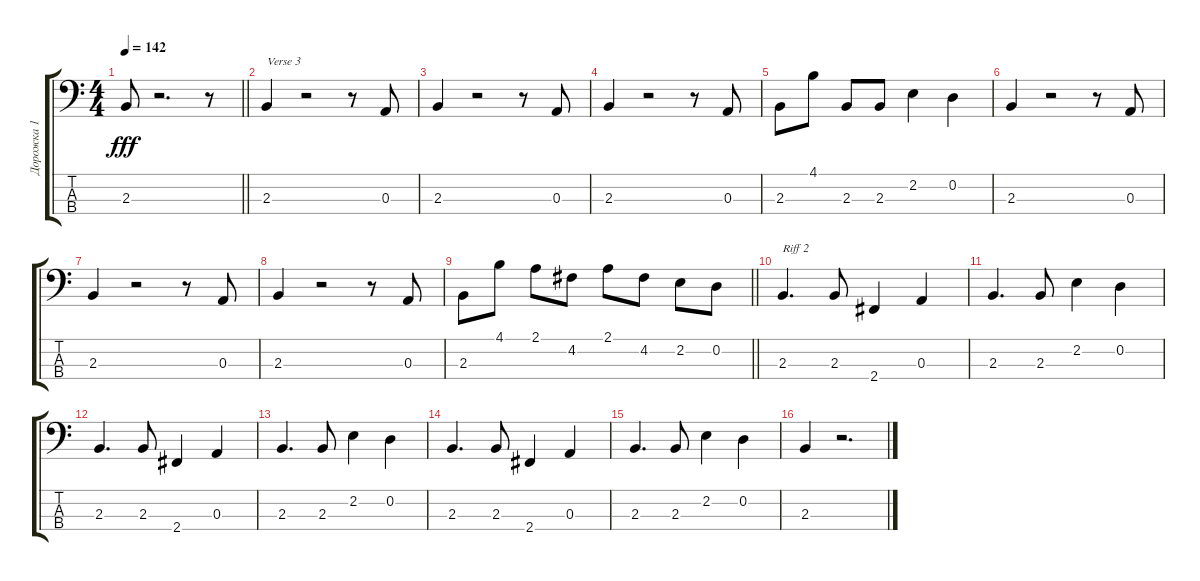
\track ("Дорожка 1" "Дорожка 1") {instrument electricbassfinger}
\staff {score tabs}
\tuning (G2 D2 A1 E1) {hide}
\ts (4 4)
\tempo 142
\clef f4
\barLineRight lightlight
\ks c
2.3.8{dy fff} r.2{d} r.8 |
2.3.4{txt "Verse 3"} r.2 r.8 0.3.8 |
2.3.4 r.2 r.8 0.3.8 |
2.3.4 r.2 r.8 0.3.8 |
2.3.8 4.1.8 2.3.8 2.3.8 2.2.4 0.2.4 |
2.3.4 r.2 r.8 0.3.8 |
2.3.4 r.2 r.8 0.3.8 |
2.3.4 r.2 r.8 0.3.8 |
\barLineRight lightlight
2.3.8 4.1.8 2.1.8 4.2.8 2.1.8 4.2.8 2.2.8 0.2.8 |
2.3.4{d txt "Riff 2"} 2.3.8 2.4.4 0.3.4 |
2.3.4{d} 2.3.8 2.2.4 0.2.4 |
2.3.4{d} 2.3.8 2.4.4 0.3.4 |
2.3.4{d} 2.3.8 2.2.4 0.2.4 |
2.3.4{d} 2.3.8 2.4.4 0.3.4 |
2.3.4{d} 2.3.8 2.2.4 0.2.4 |
2.3.4 r.2{d}
